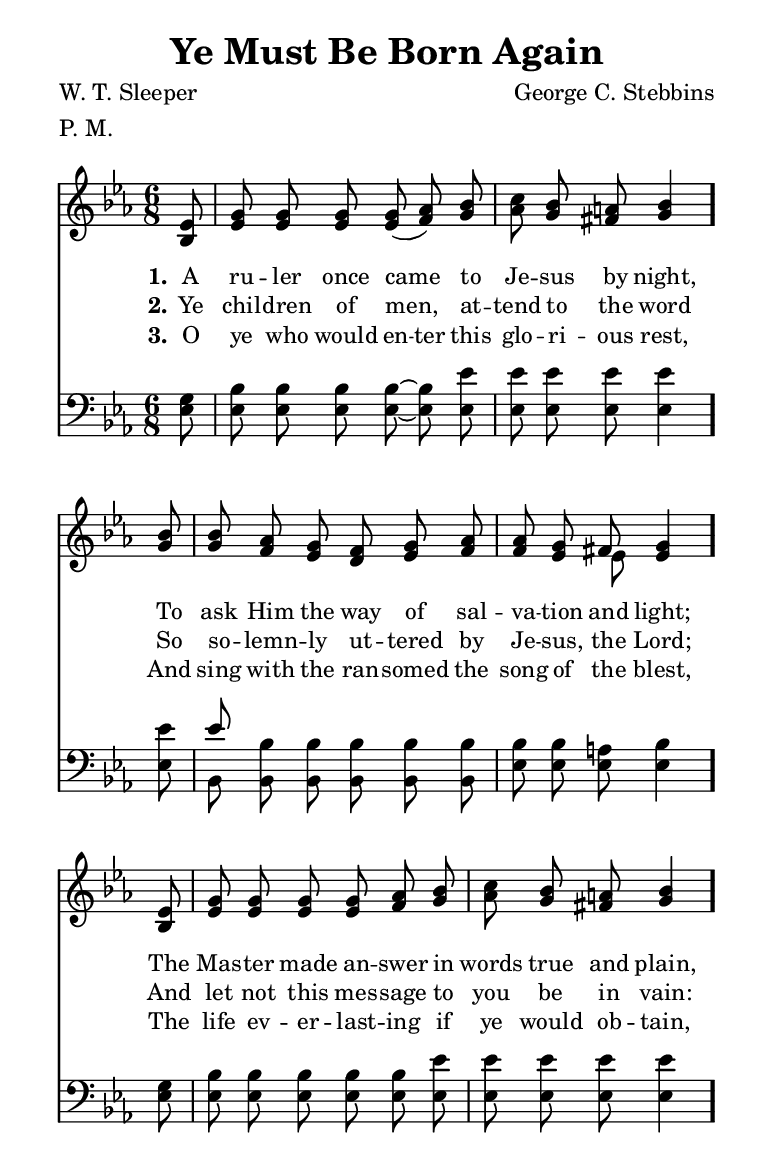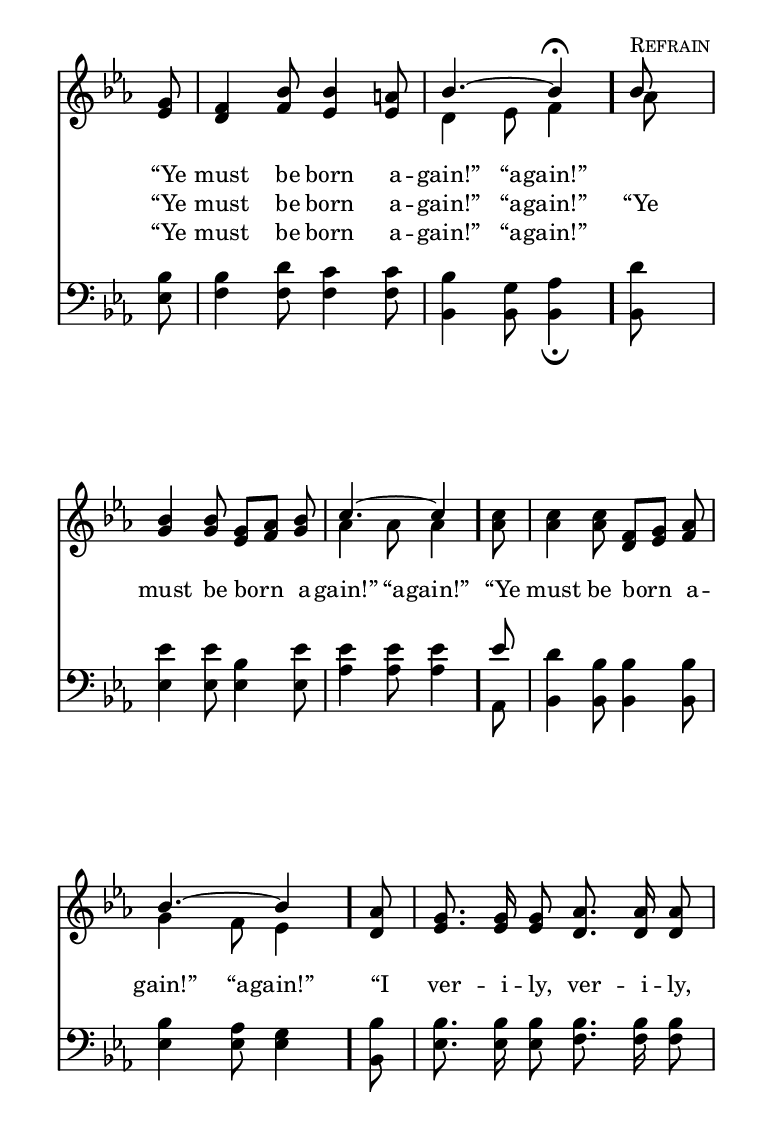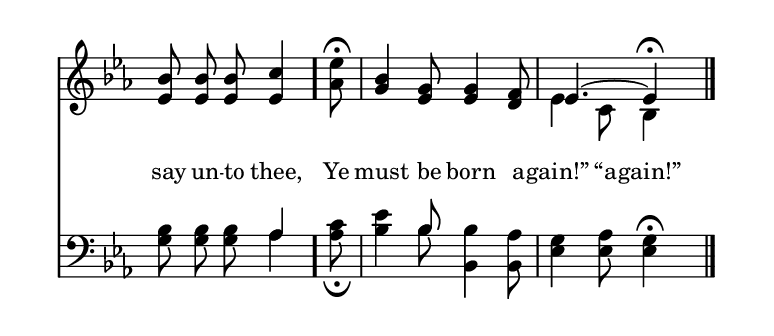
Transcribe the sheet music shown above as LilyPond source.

\include "common/global.ily"
\paper {
  \include "common/paper.ily"
  ragged-last-bottom = ##t
  systems-per-page = #(cond (is-eogsized 4) (#t #f))
  system-count = #(cond (is-eogsized 6) (#t #f))
}

\header{
  hymnnumber = "142"
  title = "Ye Must Be Born Again"
  tunename = ""
  meter = "P. M."
  poet = "W. T. Sleeper"
  composer = "George C. Stebbins"
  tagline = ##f
}

ta = { \tempo 8=140 }
tb = { \tempo 8=70 }

global = {
  \include "common/overrides.ily"
  \override Staff.TimeSignature.style = #'numbered
  \time 6/8
  \override Score.MetronomeMark.transparent = ##t % hide all fermata changes too
  \ta
  \key ees \major
  \partial 8
  \autoBeamOff
}

notesSoprano = {
\global
\relative c' {

  ees8 | g g g g( aes) bes | c bes a bes4
  bes8 | bes aes g f g aes | aes g fis g4
  ees8 | g g g g aes bes | c bes a bes4
  g8 | f4 bes8 bes4 a8 | bes4. ~ \tb bes4 \fermata \ta \eogbreak

  << s^\markup { \small \caps "Refrain" }
  { bes8 | bes4 bes8 g8[ aes] bes | c4. ~ c4 } >>
  c8 | c4 c8 f,8[ g] aes | bes4. ~ bes4
  aes8 | g8. g16 g8 aes8. aes16 aes8 | bes bes bes c4
  \tb ees8 \fermata \ta | bes4 g8 g4 f8 | ees4. ~ \tb ees4 \fermata \ta

  \bar "|."

}
}

notesAlto = {
\global
\relative e' {

  bes8 | ees ees ees ees( f) g | aes g fis g4
  g8 | g f ees d ees f | f ees ees ees4
  bes8 | ees ees ees ees f g | aes g fis g4
  ees8 | d4 f8 ees4 ees8 | d4 ees8 f4

  aes8 | g4 g8 ees[ f] g | aes4 aes8 aes4
  aes8 | aes4 aes8 d,[ ees] f | g4 f8 ees4
  d8 | ees8. ees16 ees8 d8. d16 d8 | ees ees ees ees4
  aes8 | g4 ees8 ees4 d8 | ees4 c8 bes4

}
}

notesTenor = {
\global
\relative a {

  g8 | bes bes bes bes ~ bes ees | ees ees ees ees4
  ees8 | ees bes bes bes bes bes | bes bes a bes4
  g8 | bes bes bes bes bes ees | ees ees ees ees4
  bes8 | bes4 d8 c4 c8 | bes4 g8 aes4

  d8 | ees4 ees8 bes4 ees8 | ees4 ees8 ees4
  ees8 | d4 bes8 bes4 bes8 | bes4 aes8 g4
  bes8 | bes8. bes16 bes8 bes8. bes16 bes8 | bes bes bes aes4
  c8 | ees4 bes8 bes4 aes8 | g4 aes8 g4

}
}

notesBass = {
\global
\relative f {

  ees8 | ees ees ees ees ~ ees ees | ees ees ees ees4
  ees8 | bes bes bes bes bes bes | ees ees ees ees4
  ees8 | ees ees ees ees ees ees | ees ees ees ees4
  ees8 | f4 f8 f4 f8 | bes,4 bes8 bes4_\fermata

  bes8 | ees4 ees8 ees4 ees8 | aes4 aes8 aes4
  aes,8 | bes4 bes8 bes4 bes8 | ees4 ees8 ees4
  bes8 | ees8. ees16 ees8 f8. f16 f8 | g g g aes4
  aes8_\fermata | bes4 bes8 bes,4 bes8 | ees4 ees8 ees4 \fermata

}
}

Refrain = \lyricmode {

“Ye must be born a -- gain!” %{HIDE>%} “a -- gain!” %{<HIDE%} \bar "."
“Ye must be born a -- gain!” %{HIDE>%} “a -- gain!” %{<HIDE%} \bar "."
“I ver -- i -- ly, ver -- i -- ly, say un -- to thee, \bar "."
Ye must be born a -- gain!” %{HIDE>%} “a -- gain!” %{<HIDE%} \bar "."

}

wordsA = \lyricmode {
\set stanza = "1."

A ru -- ler once came to Je -- sus by night, \bar "."
To ask Him the way of sal -- va -- tion and light; \bar "."
The Mas -- ter made an -- swer in words true and plain, \bar "."
“Ye must be born a -- gain!” %{HIDE>%} “a -- gain!” %{<HIDE%} \bar "."

}

wordsB = \lyricmode {
\set stanza = "2."

Ye chil -- dren of men, at -- tend to the word
So so -- lemn -- ly ut -- tered by Je -- sus, the Lord;
And let not this mes -- sage to you be in vain:
“Ye must be born a -- gain!” %{HIDE>%} “a -- gain!” %{<HIDE%}

\Refrain

}

wordsC = \lyricmode {
\set stanza = "3."

O ye who would { \mon } en -- ter { \moff } this glo -- ri -- ous rest,
And sing with the ran -- somed the song of the blest,
The life ev -- er -- last -- ing if ye would ob -- tain,
“Ye must be born a -- gain!” %{HIDE>%} “a -- gain!” %{<HIDE%}

}

\score {
  \context ChoirStaff <<
    \context Staff = upper <<
      \set Staff.autoBeaming = ##f
      \set ChoirStaff.systemStartDelimiter = #'SystemStartBar
      \set ChoirStaff.printPartCombineTexts = ##f
      \partcombine #'(2 . 9) \notesSoprano \notesAlto
      \context NullVoice = sopranos { \voiceOne << \notesSoprano >> }
      \context NullVoice = altos { \voiceTwo << \notesAlto >> }
      \context Lyrics = one   \lyricsto altos \wordsA
      \context Lyrics = two   \lyricsto altos \wordsB
      \context Lyrics = three \lyricsto altos \wordsC
    >>
    \context Staff = men <<
      \set Staff.autoBeaming = ##f
      \clef bass
      \set ChoirStaff.printPartCombineTexts = ##f
      \partcombine #'(2 . 9) \notesTenor \notesBass
      \context NullVoice = tenors { \voiceOne << \notesTenor >> }
      \context NullVoice = basses { \voiceTwo << \notesBass >> }
    >>
  >>
  \layout {
    \include "common/layout.ily"
  }
  \midi{
    \include "common/midi.ily"
  }
}

\version "2.19.49"  % necessary for upgrading to future LilyPond versions.

% vi:set et ts=2 sw=2 ai nocindent syntax=lilypond:
